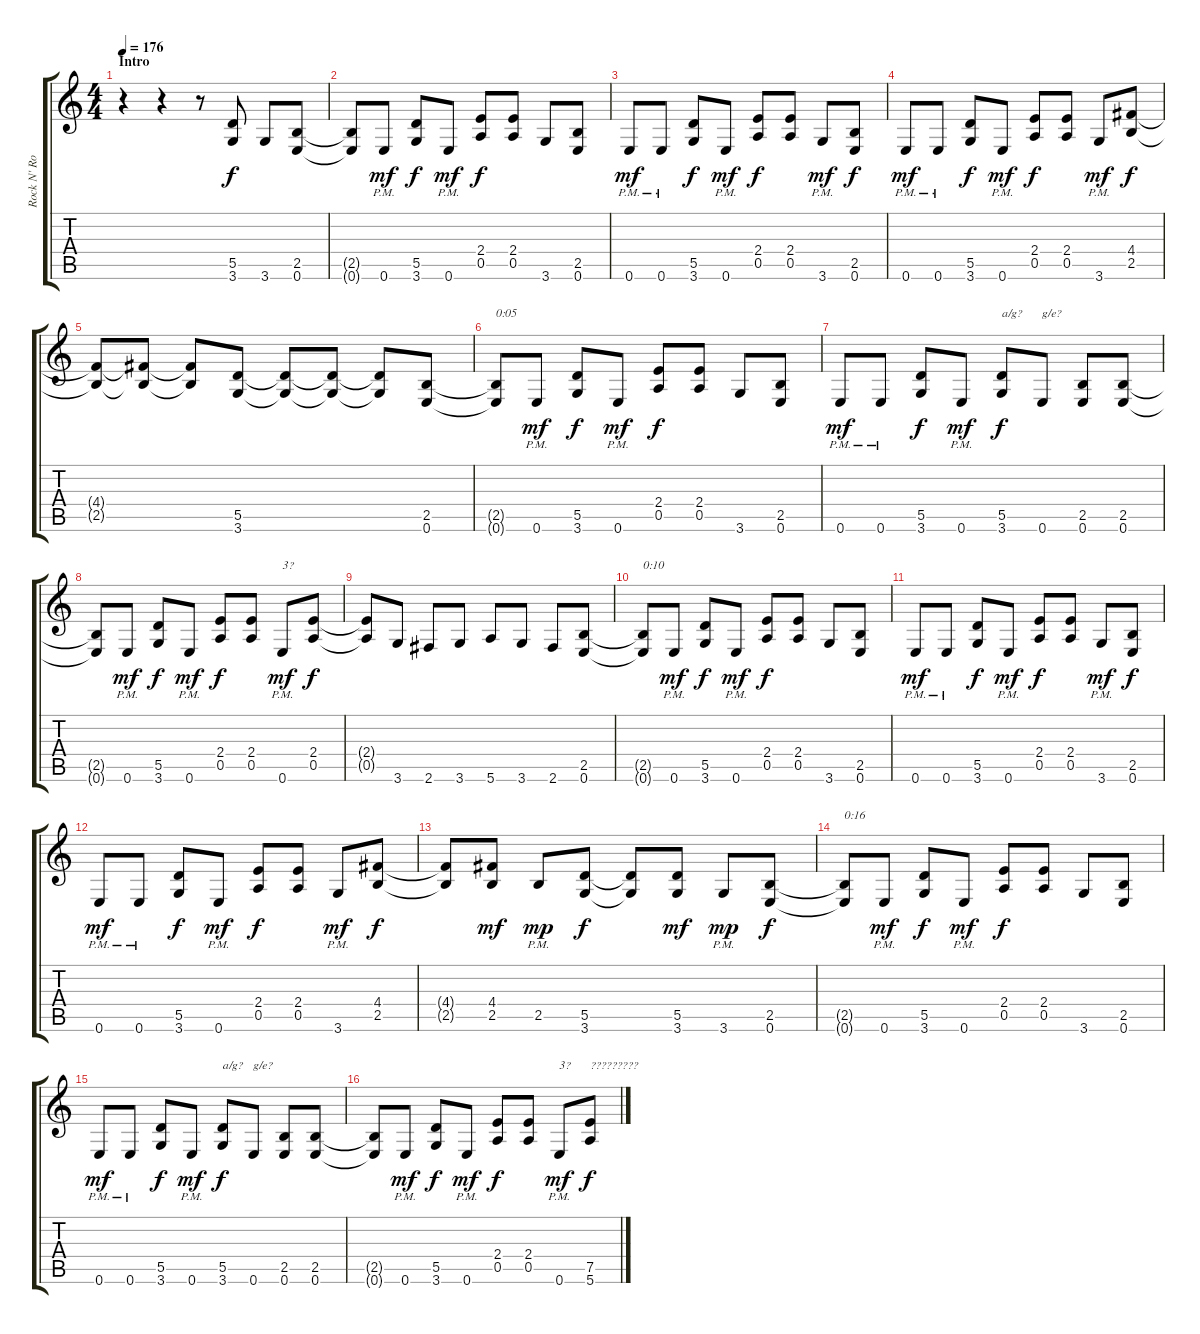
\track ("Rock N' Rolf (left)" "Rock N' Ro") {instrument distortionguitar}
\staff {score tabs}
\tuning (E4 B3 G3 D3 A2 E2) {hide}
\ts (4 4)
\section ("" "Intro")
\tempo 176
\clef g2
\ks c
r.4{dy f instrument distortionguitar} r.4 r.8 (5.5 3.6).8 3.6.8 (2.5 0.6).8 |
(2.5{t} 0.6{t}).8 0.6{pm}.8{dy mf} (5.5 3.6).8{dy f} 0.6{pm}.8{dy mf} (2.4 0.5).8{dy f} (2.4 0.5).8 3.6.8 (2.5 0.6).8 |
0.6{pm}.8{dy mf} 0.6{pm}.8 (5.5 3.6).8{dy f} 0.6{pm}.8{dy mf} (2.4 0.5).8{dy f} (2.4 0.5).8 3.6{pm}.8{dy mf} (2.5 0.6).8{dy f} |
0.6{pm}.8{dy mf} 0.6{pm}.8 (5.5 3.6).8{dy f} 0.6{pm}.8{dy mf} (2.4 0.5).8{dy f} (2.4 0.5).8 3.6{pm}.8{dy mf} (4.4 2.5).8{dy f} |
(4.4{t} 2.5{t}).8 (4.4{t} 2.5{t}).8 (4.4{t} 2.5{t}).8 (5.5 3.6).8 (5.5{t} 3.6{t}).8 (5.5{t} 3.6{t}).8 (5.5{t} 3.6{t}).8 (2.5 0.6).8 |
(2.5{t} 0.6{t}).8{txt "0:05"} 0.6{pm}.8{dy mf} (5.5 3.6).8{dy f} 0.6{pm}.8{dy mf} (2.4 0.5).8{dy f} (2.4 0.5).8 3.6.8 (2.5 0.6).8 |
0.6{pm}.8{dy mf} 0.6{pm}.8 (5.5 3.6).8{dy f} 0.6{pm}.8{dy mf} (5.5 3.6).8{txt "a/g?" dy f} 0.6.8{txt "g/e?"} (2.5 0.6).8 (2.5 0.6).8 |
(2.5{t} 0.6{t}).8 0.6{pm}.8{dy mf} (5.5 3.6).8{dy f} 0.6{pm}.8{dy mf} (2.4 0.5).8{dy f} (2.4 0.5).8 0.6{pm}.8{txt "3?" dy mf} (2.4 0.5).8{dy f} |
(2.4{t} 0.5{t}).8 3.6.8 2.6.8 3.6.8 5.6.8 3.6.8 2.6.8 (2.5 0.6).8 |
(2.5{t} 0.6{t}).8{txt "0:10"} 0.6{pm}.8{dy mf} (5.5 3.6).8{dy f} 0.6{pm}.8{dy mf} (2.4 0.5).8{dy f} (2.4 0.5).8 3.6.8 (2.5 0.6).8 |
0.6{pm}.8{dy mf} 0.6{pm}.8 (5.5 3.6).8{dy f} 0.6{pm}.8{dy mf} (2.4 0.5).8{dy f} (2.4 0.5).8 3.6{pm}.8{dy mf} (2.5 0.6).8{dy f} |
0.6{pm}.8{dy mf} 0.6{pm}.8 (5.5 3.6).8{dy f} 0.6{pm}.8{dy mf} (2.4 0.5).8{dy f} (2.4 0.5).8 3.6{pm}.8{dy mf} (4.4 2.5).8{dy f} |
(4.4{t} 2.5{t}).8 (4.4 2.5).8{dy mf} 2.5{pm}.8{dy mp} (5.5 3.6).8{dy f} (5.5{t} 3.6{t}).8 (5.5 3.6).8{dy mf} 3.6{pm}.8{dy mp} (2.5 0.6).8{dy f} |
(2.5{t} 0.6{t}).8{txt "0:16"} 0.6{pm}.8{dy mf} (5.5 3.6).8{dy f} 0.6{pm}.8{dy mf} (2.4 0.5).8{dy f} (2.4 0.5).8 3.6.8 (2.5 0.6).8 |
0.6{pm}.8{dy mf} 0.6{pm}.8 (5.5 3.6).8{dy f} 0.6{pm}.8{dy mf} (5.5 3.6).8{txt "a/g?" dy f} 0.6.8{txt "g/e?"} (2.5 0.6).8 (2.5 0.6).8 |
(2.5{t} 0.6{t}).8 0.6{pm}.8{dy mf} (5.5 3.6).8{dy f} 0.6{pm}.8{dy mf} (2.4 0.5).8{dy f} (2.4 0.5).8 0.6{pm}.8{txt "3?" dy mf} (7.5 5.6).8{txt "?????????" dy f}
